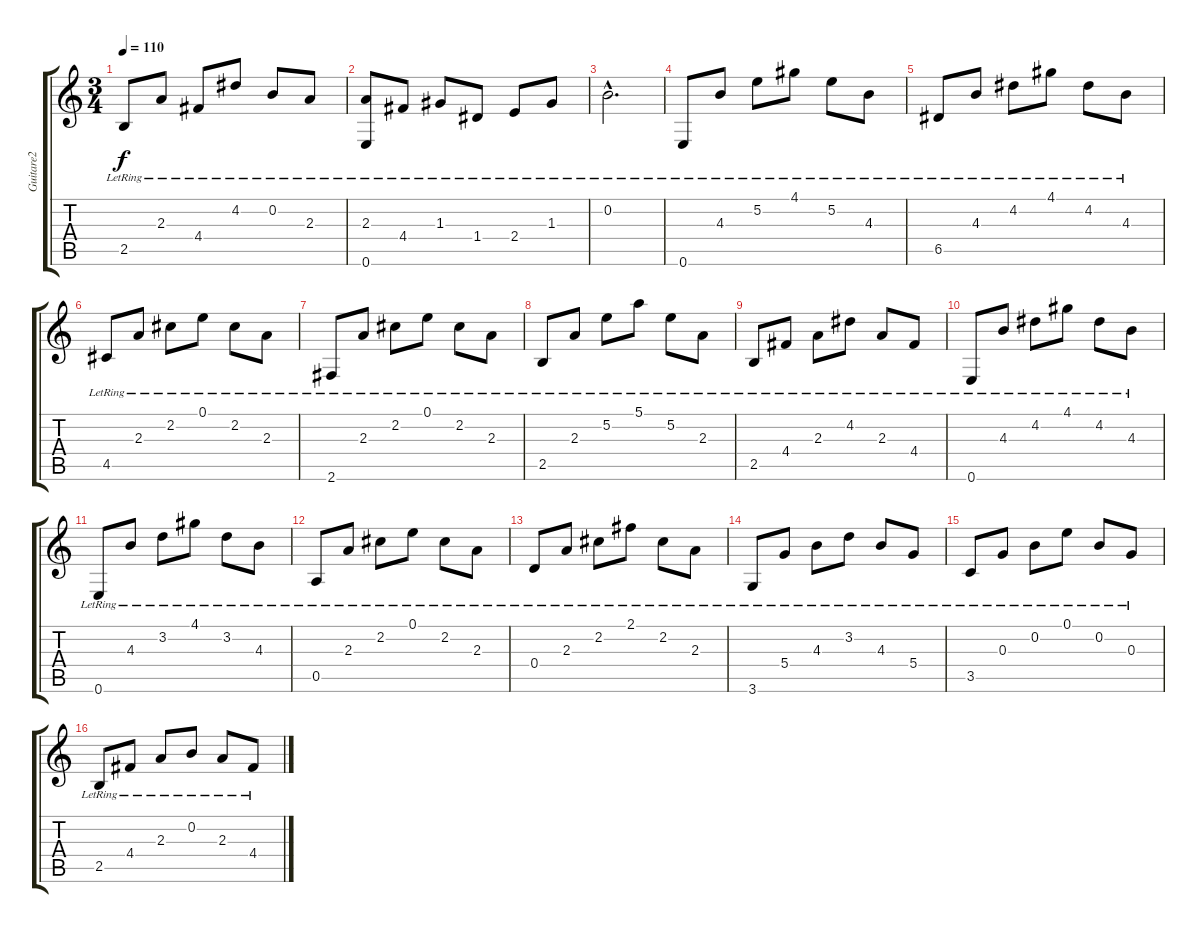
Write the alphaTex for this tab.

\track ("Guitare2" "Guitare2") {instrument acousticguitarnylon}
\staff {score tabs}
\tuning (E4 B3 G3 D3 A2 E2) {hide}
\ts (3 4)
\tempo 110
\clef g2
\ks c
2.5{lr}.8{dy f} 2.3{lr}.8 4.4{lr}.8 4.2{lr}.8 0.2{lr}.8 2.3{lr}.8 |
(2.3{lr} 0.6{lr}).8 4.4{lr}.8 1.3{lr}.8 1.4{lr}.8 2.4{lr}.8 1.3{lr}.8 |
0.2{hac lr}.2{d} |
0.6{lr}.8 4.3{lr}.8 5.2{lr}.8 4.1{lr}.8 5.2{lr}.8 4.3{lr}.8 |
6.5{lr}.8 4.3{lr}.8 4.2{lr}.8 4.1{lr}.8 4.2{lr}.8 4.3{lr}.8 |
4.5{lr}.8 2.3{lr}.8 2.2{lr}.8 0.1{lr}.8 2.2{lr}.8 2.3{lr}.8 |
2.6{lr}.8 2.3{lr}.8 2.2{lr}.8 0.1{lr}.8 2.2{lr}.8 2.3{lr}.8 |
2.5{lr}.8 2.3{lr}.8 5.2{lr}.8 5.1{lr}.8 5.2{lr}.8 2.3{lr}.8 |
2.5{lr}.8 4.4{lr}.8 2.3{lr}.8 4.2{lr}.8 2.3{lr}.8 4.4{lr}.8 |
0.6{lr}.8 4.3{lr}.8 4.2{lr}.8 4.1{lr}.8 4.2{lr}.8 4.3{lr}.8 |
0.6{lr}.8 4.3{lr}.8 3.2{lr}.8 4.1{lr}.8 3.2{lr}.8 4.3{lr}.8 |
0.5{lr}.8 2.3{lr}.8 2.2{lr}.8 0.1{lr}.8 2.2{lr}.8 2.3{lr}.8 |
0.4{lr}.8 2.3{lr}.8 2.2{lr}.8 2.1{lr}.8 2.2{lr}.8 2.3{lr}.8 |
3.6{lr}.8 5.4{lr}.8 4.3{lr}.8 3.2{lr}.8 4.3{lr}.8 5.4{lr}.8 |
3.5{lr}.8 0.3{lr}.8 0.2{lr}.8 0.1{lr}.8 0.2{lr}.8 0.3{lr}.8 |
2.5{lr}.8 4.4{lr}.8 2.3{lr}.8 0.2{lr}.8 2.3{lr}.8 4.4{lr}.8
